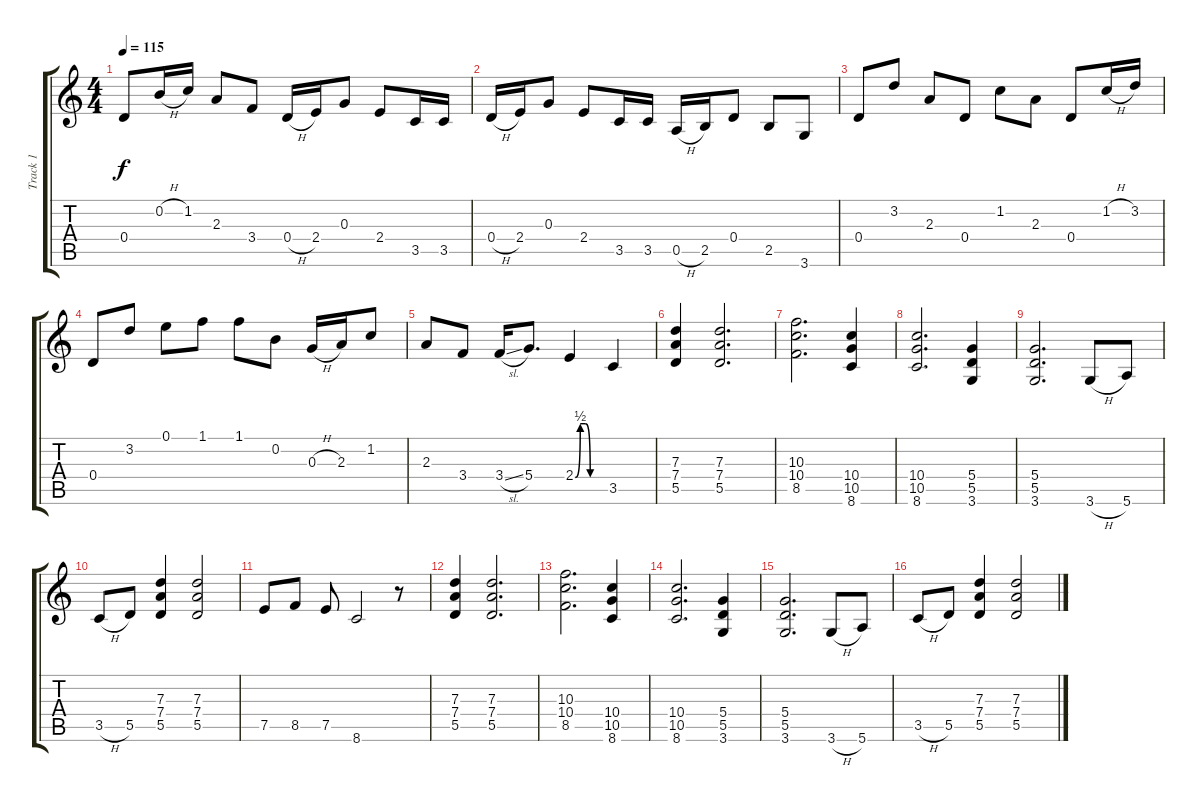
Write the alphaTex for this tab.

\track ("Track 1" "Track 1") {instrument electricguitarjazz}
\staff {score tabs}
\tuning (E4 B3 G3 D3 A2 E2) {hide}
\ts (4 4)
\tempo 115
\clef g2
\ks c
0.4.8{dy f} 0.2{h}.16 1.2.16 2.3.8 3.4.8 0.4{h}.16 2.4.16 0.3.8 2.4.8 3.5.16 3.5.16 |
0.4{h}.16 2.4.16 0.3.8 2.4.8 3.5.16 3.5.16 0.5{h}.16 2.5.16 0.4.8 2.5.8 3.6.8 |
0.4.8 3.2.8 2.3.8 0.4.8 1.2.8 2.3.8 0.4.8 1.2{h}.16 3.2.16 |
0.4.8 3.2.8 0.1.8 1.1.8 1.1.8 0.2.8 0.3{h}.16 2.3.16 1.2.8 |
2.3.8 3.4.8 3.4{sl}.16 5.4.8{d} 2.4{be (custom 0 0 10 2 20 2 30 0 60 0)}.4 3.5.4 |
(7.3 7.4 5.5).4 (7.3 7.4 5.5).2{d} |
(10.3 10.4 8.5).2{d} (10.4 10.5 8.6).4 |
(10.4 10.5 8.6).2{d} (5.4 5.5 3.6).4 |
(5.4 5.5 3.6).2{d} 3.6{h}.8 5.6.8 |
3.5{h}.8 5.5.8 (7.3 7.4 5.5).4 (7.3 7.4 5.5).2 |
7.5.8 8.5.8 7.5.8 8.6.2 r.8 |
(7.3 7.4 5.5).4 (7.3 7.4 5.5).2{d} |
(10.3 10.4 8.5).2{d} (10.4 10.5 8.6).4 |
(10.4 10.5 8.6).2{d} (5.4 5.5 3.6).4 |
(5.4 5.5 3.6).2{d} 3.6{h}.8 5.6.8 |
3.5{h}.8 5.5.8 (7.3 7.4 5.5).4 (7.3 7.4 5.5).2
